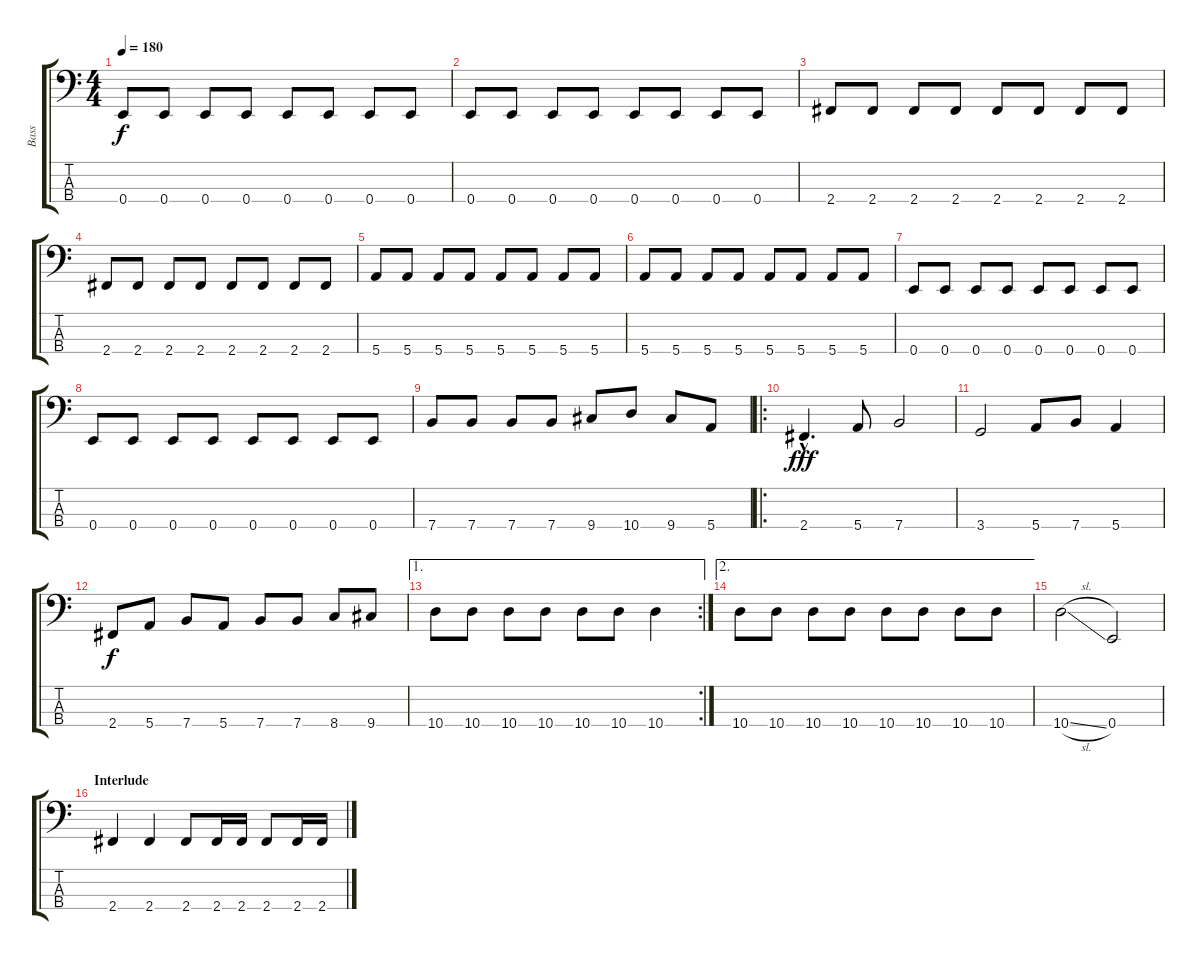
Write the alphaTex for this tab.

\track ("Bass" "Bass") {instrument electricbasspick}
\staff {score tabs}
\tuning (G2 D2 A1 E1) {hide}
\ts (4 4)
\tempo 180
\clef f4
\ks c
0.4.8{dy f} 0.4.8 0.4.8 0.4.8 0.4.8 0.4.8 0.4.8 0.4.8 |
0.4.8 0.4.8 0.4.8 0.4.8 0.4.8 0.4.8 0.4.8 0.4.8 |
2.4.8 2.4.8 2.4.8 2.4.8 2.4.8 2.4.8 2.4.8 2.4.8 |
2.4.8 2.4.8 2.4.8 2.4.8 2.4.8 2.4.8 2.4.8 2.4.8 |
5.4.8 5.4.8 5.4.8 5.4.8 5.4.8 5.4.8 5.4.8 5.4.8 |
5.4.8 5.4.8 5.4.8 5.4.8 5.4.8 5.4.8 5.4.8 5.4.8 |
0.4.8 0.4.8 0.4.8 0.4.8 0.4.8 0.4.8 0.4.8 0.4.8 |
0.4.8 0.4.8 0.4.8 0.4.8 0.4.8 0.4.8 0.4.8 0.4.8 |
7.4.8 7.4.8 7.4.8 7.4.8 9.4.8 10.4.8 9.4.8 5.4.8 |
\ro
2.4{hac}.4{d dy fff} 5.4.8 7.4.2 |
3.4.2 5.4.8 7.4.8 5.4.4 |
2.4.8{dy f} 5.4.8 7.4.8 5.4.8 7.4.8 7.4.8 8.4.8 9.4.8 |
\ae 1
\rc 2
10.4.8 10.4.8 10.4.8 10.4.8 10.4.8 10.4.8 10.4.4 |
\ae 2
10.4.8 10.4.8 10.4.8 10.4.8 10.4.8 10.4.8 10.4.8 10.4.8 |
10.4{sl}.2 0.4.2 |
\section ("" "Interlude")
2.4.4 2.4.4 2.4.8 2.4.16 2.4.16 2.4.8 2.4.16 2.4.16
